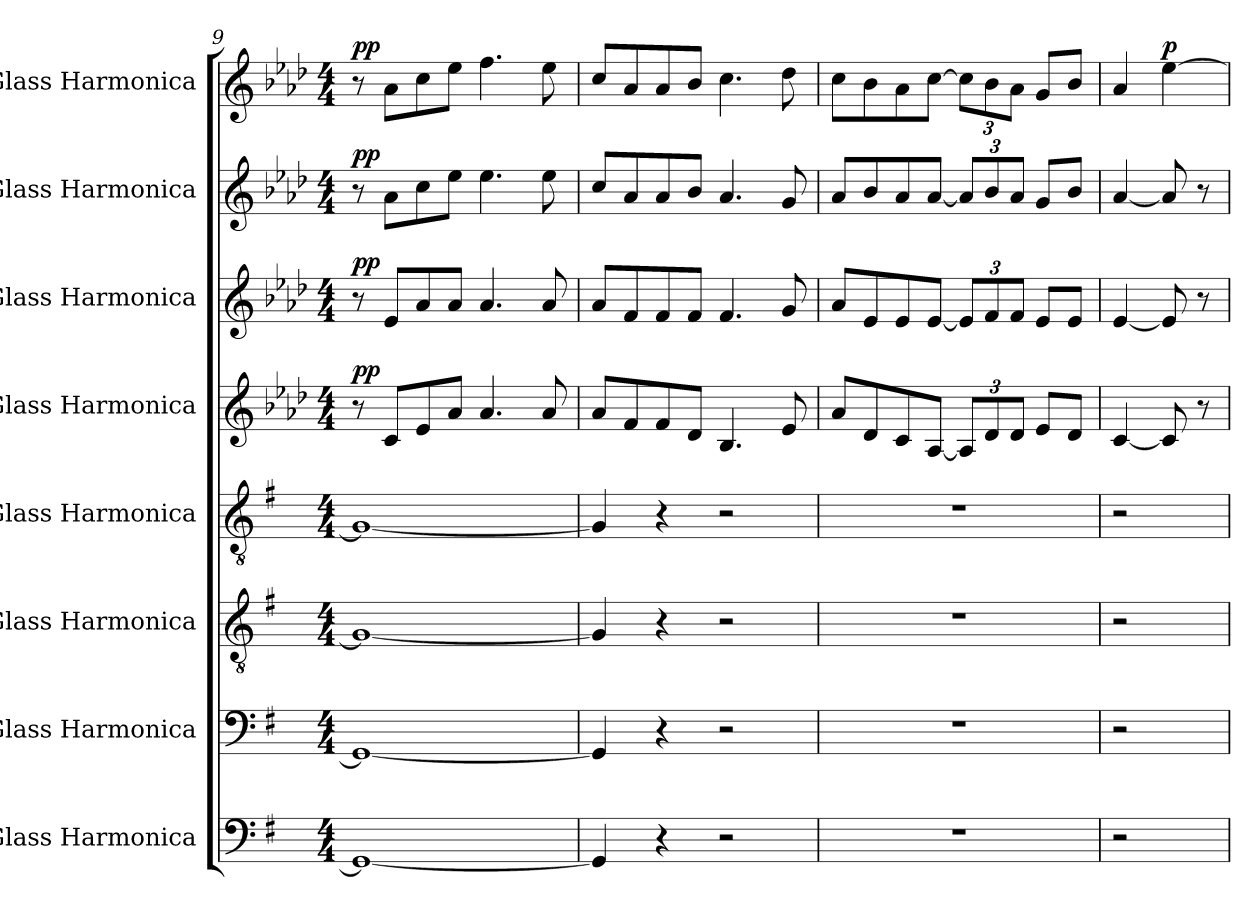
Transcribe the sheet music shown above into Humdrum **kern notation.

**kern	**kern	**kern	**kern	**kern	**dynam	**kern	**dynam	**kern	**dynam	**kern	**dynam
*part8	*part7	*part6	*part5	*part4	*part4	*part3	*part3	*part2	*part2	*part1	*part1
*staff8	*staff7	*staff6	*staff5	*staff4	*staff4	*staff3	*staff3	*staff2	*staff2	*staff1	*staff1
*I"Glass Harmonica	*I"Glass Harmonica	*I"Glass Harmonica	*I"Glass Harmonica	*I"Glass Harmonica	*	*I"Glass Harmonica	*	*I"Glass Harmonica	*	*I"Glass Harmonica	*
*I'Gla. Har.	*I'Gla. Har.	*I'Gla. Har.	*I'Gla. Har.	*I'Gla. Har.	*	*I'Gla. Har.	*	*I'Gla. Har.	*	*I'Gla. Har.	*
*clefF4	*clefF4	*clefGv2	*clefGv2	*clefG2	*	*clefG2	*	*clefG2	*	*clefG2	*
*k[f#]	*k[f#]	*k[f#]	*k[f#]	*k[b-e-a-d-]	*	*k[b-e-a-d-]	*	*k[b-e-a-d-]	*	*k[b-e-a-d-]	*
*G:	*G:	*G:	*G:	*A-:	*	*A-:	*	*A-:	*	*A-:	*
*M4/4	*M4/4	*M4/4	*M4/4	*M4/4	*	*M4/4	*	*M4/4	*	*M4/4	*
=9	=9	=9	=9	=9	=9	=9	=9	=9	=9	=9	=9
!	!	!	!	!	!LO:DY:a	!	!LO:DY:a	!	!LO:DY:a	!	!LO:DY:a
1GG_	1GG_	1G_	1G_	8r	pp	8r	pp	8r	pp	8r	pp
.	.	.	.	8c/L	.	8e-/L	.	8a-\L	.	8a-\L	.
.	.	.	.	8e-/	.	8a-/	.	8cc\	.	8cc\	.
.	.	.	.	8a-/J	.	8a-/J	.	8ee-\J	.	8ee-\J	.
.	.	.	.	4.a-/	.	4.a-/	.	4.ee-\	.	4.ff\	.
.	.	.	.	8a-/	.	8a-/	.	8ee-\	.	8ee-\	.
!!LO:PB:g=z
=10	=10	=10	=10	=10	=10	=10	=10	=10	=10	=10	=10
4GG/]	4GG/]	4G/]	4G/]	8a-/L	.	8a-/L	.	8cc/L	.	8cc/L	.
.	.	.	.	8f/	.	8f/	.	8a-/	.	8a-/	.
4r	4r	4r	4r	8f/	.	8f/	.	8a-/	.	8a-/	.
.	.	.	.	8d-/J	.	8f/J	.	8b-/J	.	8b-/J	.
2r	2r	2r	2r	4.B-/	.	4.f/	.	4.a-/	.	4.cc\	.
.	.	.	.	8e-/	.	8g/	.	8g/	.	8dd-\	.
=11	=11	=11	=11	=11	=11	=11	=11	=11	=11	=11	=11
1r	1r	1r	1r	8a-/L	.	8a-/L	.	8a-/L	.	8cc\L	.
.	.	.	.	8d-/	.	8e-/	.	8b-/	.	8b-\	.
.	.	.	.	8c/	.	8e-/	.	8a-/	.	8a-\	.
.	.	.	.	[8A-/J	.	[8e-/J	.	[8a-/J	.	[8cc\J	.
*	*	*	*	*Xbrackettup	*	*Xbrackettup	*	*Xbrackettup	*	*Xbrackettup	*
.	.	.	.	12A-/L]	.	12e-/L]	.	12a-/L]	.	12cc\L]	.
.	.	.	.	12d-/	.	12f/	.	12b-/	.	12b-\	.
.	.	.	.	12d-/J	.	12f/J	.	12a-/J	.	12a-\J	.
.	.	.	.	8e-/L	.	8e-/L	.	8g/L	.	8g/L	.
.	.	.	.	8d-/J	.	8e-/J	.	8b-/J	.	8b-/J	.
=12	=12	=12	=12	=12	=12	=12	=12	=12	=12	=12	=12
2r	2r	2r	2r	[4c/	.	[4e-/	.	[4a-/	.	4a-/	.
!	!	!	!	!	!	!	!	!	!	!	!LO:DY:a
.	.	.	.	8c/]	.	8e-/]	.	8a-/]	.	[4ee-\	p
.	.	.	.	8r	.	8r	.	8r	.	.	.
=	=	=	=	=	=	=	=	=	=	=	=
*-	*-	*-	*-	*-	*-	*-	*-	*-	*-	*-	*-
